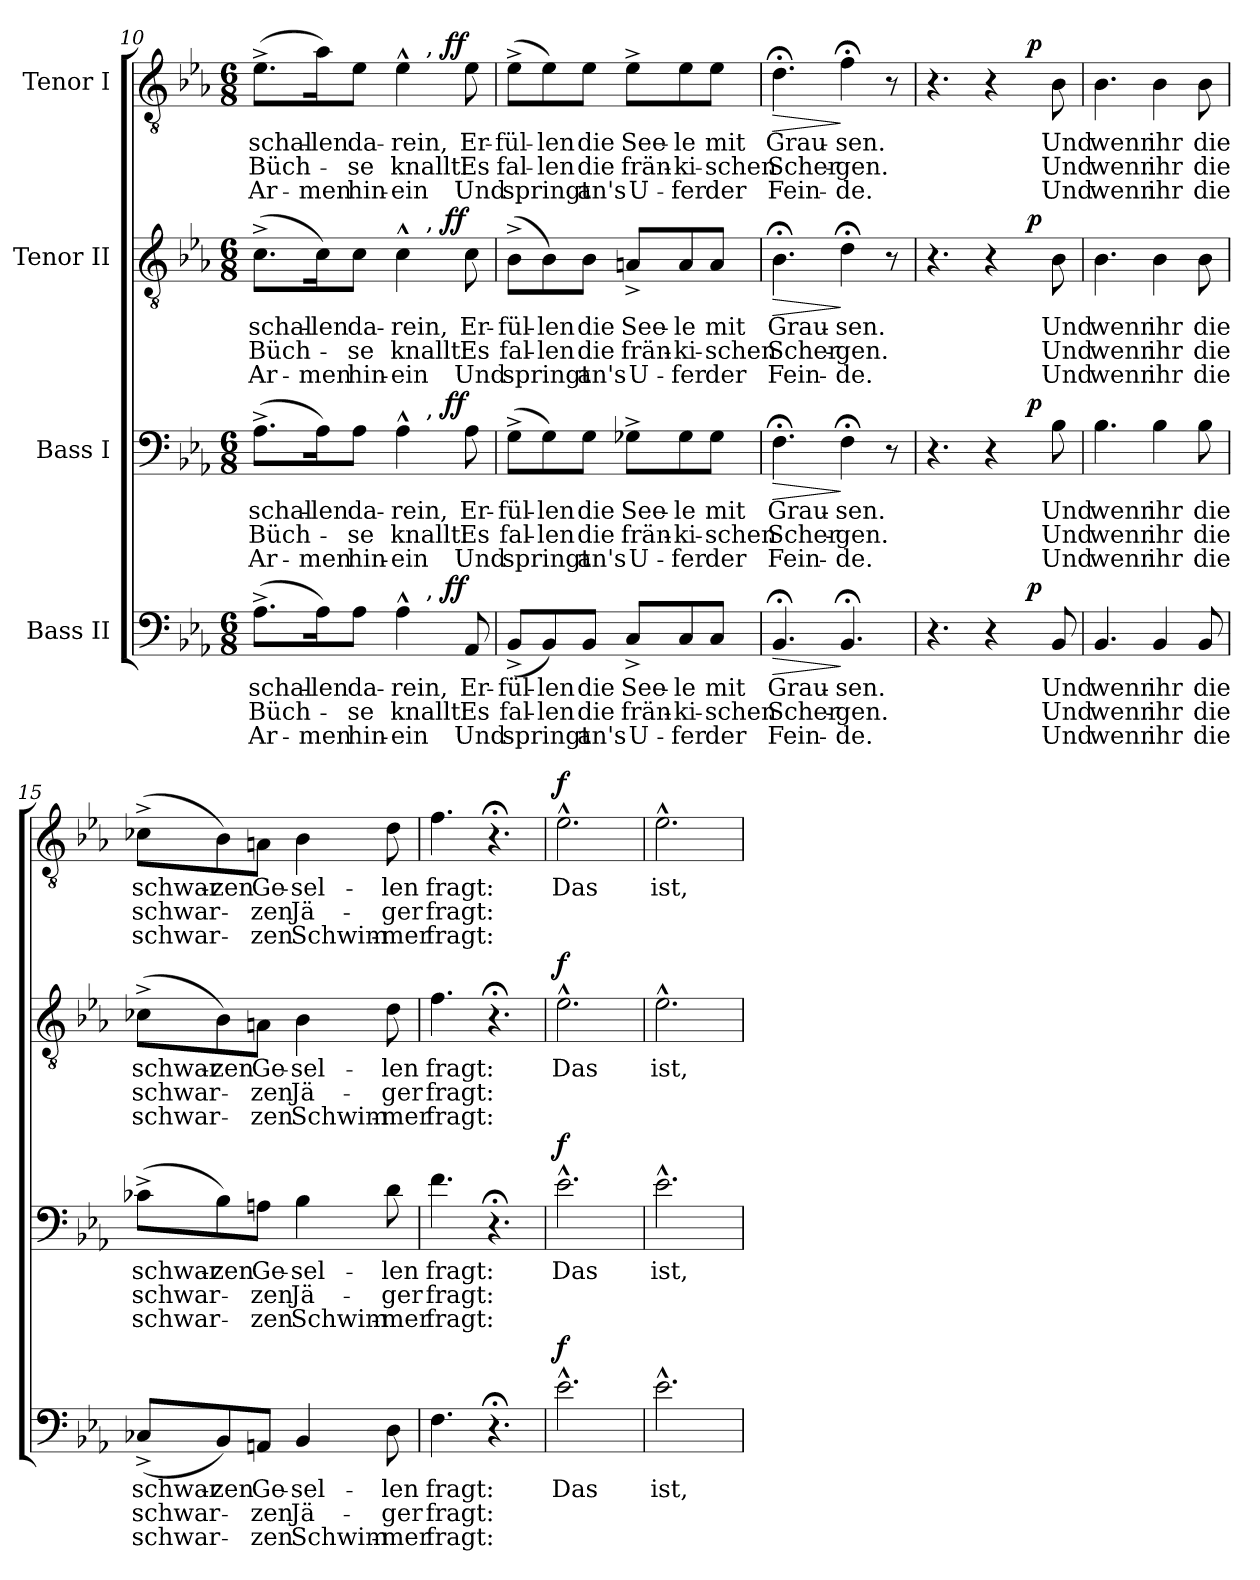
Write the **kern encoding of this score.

**kern	**text	**text	**text	**dynam	**kern	**text	**text	**text	**dynam	**kern	**text	**text	**text	**dynam	**kern	**text	**text	**text	**dynam
*part4	*part4	*part4	*part4	*part4	*part3	*part3	*part3	*part3	*part3	*part2	*part2	*part2	*part2	*part2	*part1	*part1	*part1	*part1	*part1
*staff4	*staff4	*staff4	*staff4	*staff4	*staff3	*staff3	*staff3	*staff3	*staff3	*staff2	*staff2	*staff2	*staff2	*staff2	*staff1	*staff1	*staff1	*staff1	*staff1
*I"Bass II	*	*	*	*	*I"Bass I	*	*	*	*	*I"Tenor II	*	*	*	*	*I"Tenor I	*	*	*	*
*clefF4	*	*	*	*	*clefF4	*	*	*	*	*clefGv2	*	*	*	*	*clefGv2	*	*	*	*
*k[b-e-a-]	*	*	*	*	*k[b-e-a-]	*	*	*	*	*k[b-e-a-]	*	*	*	*	*k[b-e-a-]	*	*	*	*
*E-:	*	*	*	*	*E-:	*	*	*	*	*E-:	*	*	*	*	*E-:	*	*	*	*
*M6/8	*	*	*	*	*M6/8	*	*	*	*	*M6/8	*	*	*	*	*M6/8	*	*	*	*
=10	=10	=10	=10	=10	=10	=10	=10	=10	=10	=10	=10	=10	=10	=10	=10	=10	=10	=10	=10
*^	*	*	*	*	*^	*	*	*	*	*^	*	*	*	*	*^	*	*	*	*
(8.A-^>\L	2ryy	-schal-	Büch-	Ar-	.	(8.A-^>\L	2ryy	-schal-	Büch-	Ar-	.	(8.c^>\L	2ryy	-schal-	Büch-	Ar-	.	(8.e-^>\L	2ryy	-schal-	Büch-	Ar-	.
16A-\K)	.	-len	.	-men	.	16A-\K)	.	-len	.	-men	.	16c\K)	.	-len	.	-men	.	16a-\K)	.	-len	.	-men	.
8A-\J	.	da-	-se	hin-	.	8A-\J	.	da-	-se	hin-	.	8c\J	.	da-	-se	hin-	.	8e-\J	.	da-	-se	hin-	.
4A-^^>\	.	-rein,	knallt:	-ein	.	4A-^^>\	.	-rein,	knallt:	-ein	.	4c^^>\	.	-rein,	knallt:	-ein	.	4e-^^>\	.	-rein,	knallt:	-ein	.
!	!	!	!	!	!	!	!	!	!	!	!	!	!	!	!	!	!	!	!LO:TX:a:t=,	!	!	!	!
!	!	!	!	!	!	!	!	!	!	!	!	!	!LO:TX:a:t=,	!	!	!	!	!	!	!	!	!	!
!	!	!	!	!	!	!	!LO:TX:a:t=,	!	!	!	!	!	!	!	!	!	!	!	!	!	!	!	!
!	!LO:TX:a:t=,	!	!	!	!	!	!	!	!	!	!	!	!	!	!	!	!	!	!	!	!	!	!
.	16ryy	.	.	.	.	.	16ryy	.	.	.	.	.	16ryy	.	.	.	.	.	16ryy	.	.	.	.
!	!	!	!	!	!LO:DY:a	!	!	!	!	!	!LO:DY:a	!	!	!	!	!	!LO:DY:a	!	!	!	!	!	!LO:DY:a
.	8.ryy	.	.	.	ff	.	8.ryy	.	.	.	ff	.	8.ryy	.	.	.	ff	.	8.ryy	.	.	.	ff
8AA-/	.	Er-	Es	Und	.	8A-\	.	Er-	Es	Und	.	8c\	.	Er-	Es	Und	.	8e-\	.	Er-	Es	Und	.
*v	*v	*	*	*	*	*	*	*	*	*	*	*v	*v	*	*	*	*	*v	*v	*	*	*	*
*	*	*	*	*	*v	*v	*	*	*	*	*	*	*	*	*	*	*	*	*	*
!!LO:PB:g=z
=11	=11	=11	=11	=11	=11	=11	=11	=11	=11	=11	=11	=11	=11	=11	=11	=11	=11	=11	=11
(>8BB-^</L	-fül-	fal-	springt	.	(8G^>\L	-fül-	fal-	springt	.	(8B-^>\L	-fül-	fal-	springt	.	(8e-^>\L	-fül-	fal-	springt	.
8BB-/)	-len	-len	.	.	8G\)	-len	-len	.	.	8B-\)	-len	-len	.	.	8e-\)	-len	-len	.	.
8BB-/J	die	die	an's	.	8G\J	die	die	an's	.	8B-\J	die	die	an's	.	8e-\J	die	die	an's	.
8C^</L	See-	frän-	U-	.	8G-X^>\L	See-	frän-	U-	.	8An^</L	See-	frän-	U-	.	8e-^>\L	See-	frän-	U-	.
8C/	-le	-ki-	-fer	.	8G-\	-le	-ki-	-fer	.	8A/	-le	-ki-	-fer	.	8e-\	-le	-ki-	-fer	.
8C/J	mit	-schen	der	.	8G-\J	mit	-schen	der	.	8A/J	mit	-schen	der	.	8e-\J	mit	-schen	der	.
=12	=12	=12	=12	=12	=12	=12	=12	=12	=12	=12	=12	=12	=12	=12	=12	=12	=12	=12	=12
!	!	!	!	!LO:HP:b	!	!	!	!	!LO:HP:b	!	!	!	!	!LO:HP:b	!	!	!	!	!LO:HP:b
4.BB-;</	Grau-	Scher-	Fein-	>	4.F;<\	Grau-	Scher-	Fein-	>	4.B-;<\	Grau-	Scher-	Fein-	>	4.d;<\	Grau-	Scher-	Fein-	>
4.BB-;</	-sen.	-gen.	-de.	]	4F;<\	-sen.	-gen.	-de.	]	4d;<\	-sen.	-gen.	-de.	]	4f;<\	-sen.	-gen.	-de.	]
.	.	.	.	.	8r	.	.	.	.	8r	.	.	.	.	8r	.	.	.	.
=13	=13	=13	=13	=13	=13	=13	=13	=13	=13	=13	=13	=13	=13	=13	=13	=13	=13	=13	=13
*^	*	*	*	*	*^	*	*	*	*	*^	*	*	*	*	*^	*	*	*	*
4.r	2ryy	.	.	.	.	4.r	2ryy	.	.	.	.	4.r	2ryy	.	.	.	.	4.r	2ryy	.	.	.	.
4r	.	.	.	.	.	4r	.	.	.	.	.	4r	.	.	.	.	.	4r	.	.	.	.	.
.	32ryy	.	.	.	.	.	32ryy	.	.	.	.	.	32ryy	.	.	.	.	.	32ryy	.	.	.	.
!	!	!	!	!	!LO:DY:a	!	!	!	!	!	!LO:DY:a	!	!	!	!	!	!LO:DY:a	!	!	!	!	!	!LO:DY:a
.	8..ryy	.	.	.	p	.	8..ryy	.	.	.	p	.	8..ryy	.	.	.	p	.	8..ryy	.	.	.	p
8BB-/	.	Und	Und	Und	.	8B-\	.	Und	Und	Und	.	8B-\	.	Und	Und	Und	.	8B-\	.	Und	Und	Und	.
*v	*v	*	*	*	*	*	*	*	*	*	*	*v	*v	*	*	*	*	*v	*v	*	*	*	*
*	*	*	*	*	*v	*v	*	*	*	*	*	*	*	*	*	*	*	*	*	*
=14	=14	=14	=14	=14	=14	=14	=14	=14	=14	=14	=14	=14	=14	=14	=14	=14	=14	=14	=14
4.BB-/	wenn	wenn	wenn	.	4.B-\	wenn	wenn	wenn	.	4.B-\	wenn	wenn	wenn	.	4.B-\	wenn	wenn	wenn	.
4BB-/	ihr	ihr	ihr	.	4B-\	ihr	ihr	ihr	.	4B-\	ihr	ihr	ihr	.	4B-\	ihr	ihr	ihr	.
8BB-/	die	die	die	.	8B-\	die	die	die	.	8B-\	die	die	die	.	8B-\	die	die	die	.
!!LO:LB:g=z
=15	=15	=15	=15	=15	=15	=15	=15	=15	=15	=15	=15	=15	=15	=15	=15	=15	=15	=15	=15
(8C-X^</L	schwar-	schwar-	schwar-	.	(8c-X^>\L	schwar-	schwar-	schwar-	.	(8c-X^>\L	schwar-	schwar-	schwar-	.	(8c-X^>\L	schwar-	schwar-	schwar-	.
8BB-/)	-zen	.	.	.	8B-\)	-zen	.	.	.	8B-\)	-zen	.	.	.	8B-\)	-zen	.	.	.
8AAn/J	Ge-	-zen	-zen	.	8An\J	Ge-	-zen	-zen	.	8An\J	Ge-	-zen	-zen	.	8An\J	Ge-	-zen	-zen	.
4BB-/	-sel-	Jä-	Schwim-	.	4B-\	-sel-	Jä-	Schwim-	.	4B-\	-sel-	Jä-	Schwim-	.	4B-\	-sel-	Jä-	Schwim-	.
8D\	-len	-ger	-mer	.	8d\	-len	-ger	-mer	.	8d\	-len	-ger	-mer	.	8d\	-len	-ger	-mer	.
=16	=16	=16	=16	=16	=16	=16	=16	=16	=16	=16	=16	=16	=16	=16	=16	=16	=16	=16	=16
4.F\	fragt:	fragt:	fragt:	.	4.f\	fragt:	fragt:	fragt:	.	4.f\	fragt:	fragt:	fragt:	.	4.f\	fragt:	fragt:	fragt:	.
4.r;<	.	.	.	.	4.r;<	.	.	.	.	4.r;<	.	.	.	.	4.r;<	.	.	.	.
=17	=17	=17	=17	=17	=17	=17	=17	=17	=17	=17	=17	=17	=17	=17	=17	=17	=17	=17	=17
!	!	!	!	!LO:DY:a	!	!	!	!	!LO:DY:a	!	!	!	!	!LO:DY:a	!	!	!	!	!LO:DY:a
2.e-^^>\	Das	.	.	f	2.e-^^>\	Das	.	.	f	2.e-^^>\	Das	.	.	f	2.e-^^>\	Das	.	.	f
=18	=18	=18	=18	=18	=18	=18	=18	=18	=18	=18	=18	=18	=18	=18	=18	=18	=18	=18	=18
2.e-^^>\	ist,	.	.	.	2.e-^^>\	ist,	.	.	.	2.e-^^>\	ist,	.	.	.	2.e-^^>\	ist,	.	.	.
=	=	=	=	=	=	=	=	=	=	=	=	=	=	=	=	=	=	=	=
*-	*-	*-	*-	*-	*-	*-	*-	*-	*-	*-	*-	*-	*-	*-	*-	*-	*-	*-	*-
